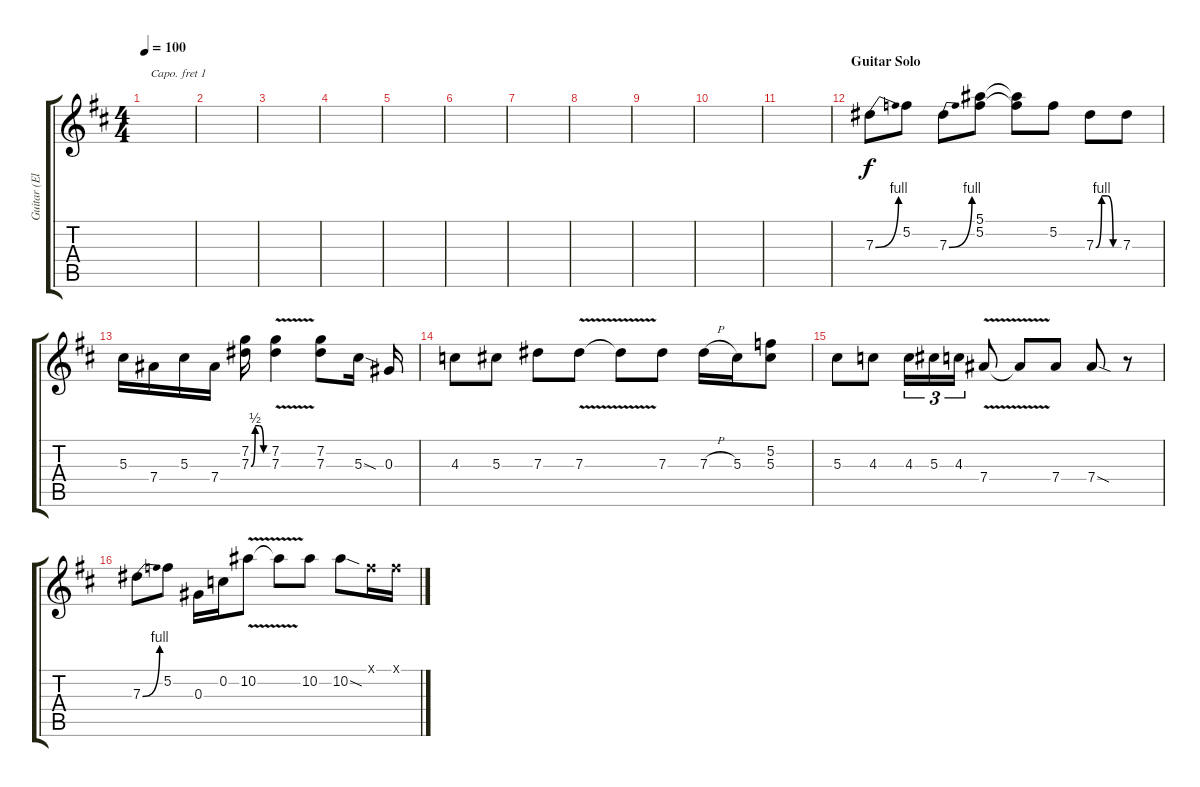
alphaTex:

\track ("Guitar (Electric) Capo 1" "Guitar (El") {instrument distortionguitar}
\staff {score tabs}
\capo 1
\tuning (E4 B3 G3 D3 A2 E2) {hide}
\ts (4 4)
\tempo 100
\clef g2
\ks d
|
|
|
|
|
|
|
|
|
|
|
\section ("" "Guitar Solo")
7.3{be (bend 0 0 60 4)}.8 5.2.8 7.3{be (bend 0 0 60 4)}.8 (5.1 5.2).8 (5.1{t} 5.2{t}).8 5.2.8 7.3{be (custom 0 0 15 4 30 4 45 0 60 0)}.8 7.3.8 |
5.3.16 7.4.16 5.3.16 7.4.16 (7.2 7.3{be (custom 0 0 15 2 30 2 45 0 60 0)}).16 (7.2{v} 7.3).4 (7.2 7.3).8 5.3{sod}.16 0.3.16 |
4.3.8 5.3.8 7.3.8 7.3{v}.8 7.3{t}.8 7.3.8 7.3{h}.16 5.3.16 (5.2 5.3).8 |
5.3.8 4.3.8 4.3.16{tu (3 2)} 5.3.16{tu (3 2)} 4.3.16{tu (3 2)} 7.4{v}.8 7.4{t}.8 7.4.8 7.4{sod}.8 r.8 |
7.3{be (bend 0 0 60 4)}.8 5.2.8 0.3.16 0.2.16 10.2{v}.8 10.2{t}.8 10.2.8 10.2{sod}.8 0.1{x}.16 0.1{x}.16
